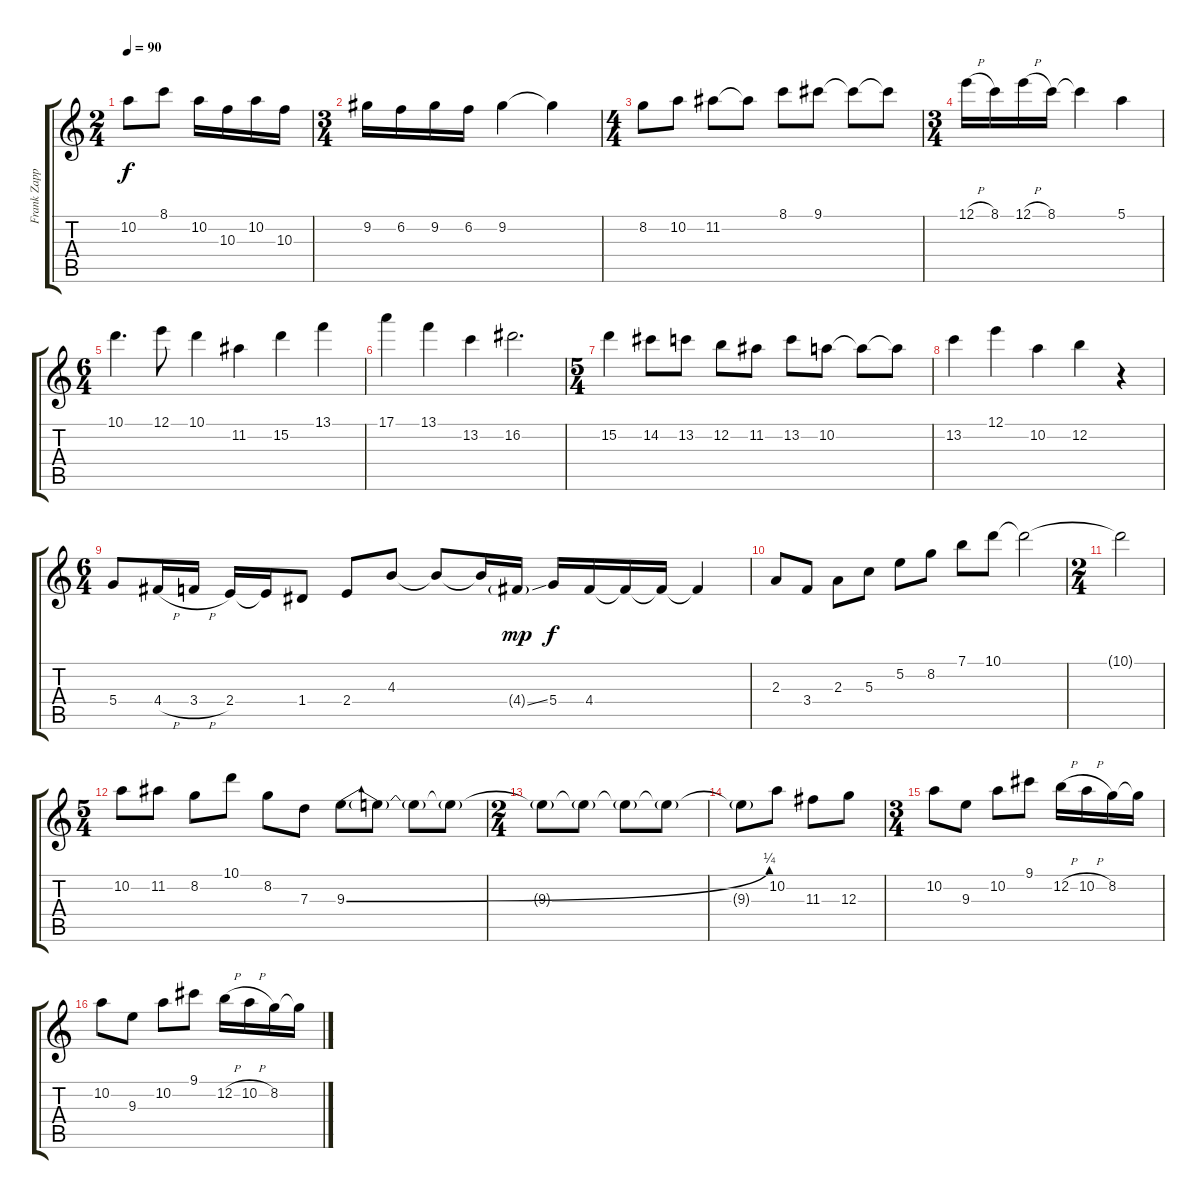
\track ("Frank Zappa" "Frank Zapp") {instrument electricguitarclean}
\staff {score tabs}
\tuning (E4 B3 G3 D3 A2 E2) {hide}
\ts (2 4)
\tempo 90
\clef g2
\ks c
10.2.8{dy f} 8.1.8 10.2.16 10.3.16 10.2.16 10.3.16 |
\ts (3 4)
9.2.16 6.2.16 9.2.16 6.2.16 9.2.4 9.2{t}.4 |
\ts (4 4)
8.2.8 10.2.8 11.2.8 11.2{t}.8 8.1.8 9.1.8 9.1{t}.8 9.1{t}.8 |
\ts (3 4)
12.1{h}.16 8.1.16 12.1{h}.16 8.1.16 8.1{t}.4 5.1.4 |
\ts (6 4)
10.1.4{d} 12.1.8 10.1.4 11.2.4 15.2.4 13.1.4 |
17.1.4 13.1.4 13.2.4 16.2.2{d} |
\ts (5 4)
15.2.4 14.2.8 13.2.8 12.2.8 11.2.8 13.2.8 10.2.8 10.2{t}.8 10.2{t}.8 |
13.2.4 12.1.4 10.2.4 12.2.4 r.4 |
\ts (6 4)
5.4.8 4.4{h}.16 3.4{h}.16 2.4.16 2.4{t}.16 1.4.8 2.4.8 4.3.8 4.3{t}.8 4.3{t}.16 4.4{ss g}.16{dy mp} 5.4.16{dy f} 4.4.16 4.4{t}.16 4.4{t}.16 4.4{t}.4 |
2.3.8 3.4.8 2.3.8 5.3.8 5.2.8 8.2.8 7.1.8 10.1.8 10.1{t}.2 |
\ts (2 4)
10.1{t}.2 |
\ts (5 4)
10.2.8 11.2.8 8.2.8 10.1.8 8.2.8 7.3.8 9.3{be (bend 0 0 60 1)}.8 9.3{t}.8 9.3{t}.8 9.3{t}.8 |
\ts (2 4)
9.3{t}.8 9.3{t}.8 9.3{t}.8 9.3{t}.8 |
9.3{t}.8 10.2.8 11.3.8 12.3.8 |
\ts (3 4)
10.2.8 9.3.8 10.2.8 9.1.8 12.2{h}.16 10.2{h}.16 8.2.16 8.2{t}.16 |
10.2.8 9.3.8 10.2.8 9.1.8 12.2{h}.16 10.2{h}.16 8.2.16 8.2{t}.16
